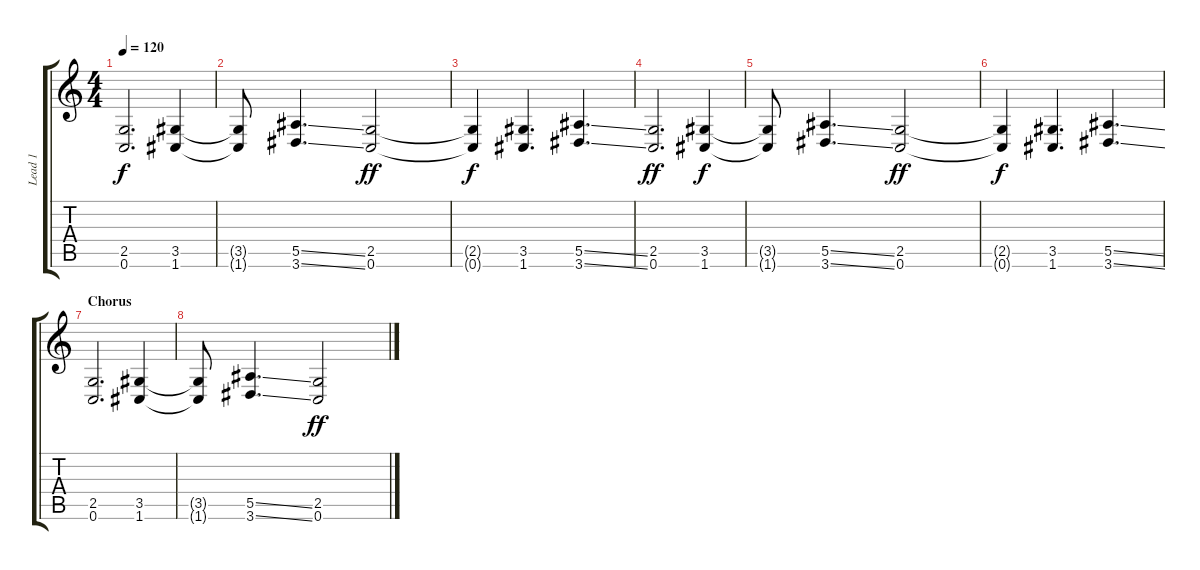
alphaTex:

\track ("Lead 1" "Lead 1") {instrument overdrivenguitar}
\staff {score tabs}
\tuning (C4 G3 Eb3 Bb2 F2 C2) {hide}
\ts (4 4)
\tempo 120
\clef g2
\ks c
(2.5 0.6).2{d dy f} (3.5 1.6).4 |
(3.5{t} 1.6{t}).8 (5.5{ss} 3.6{ss}).4{d} (2.5 0.6).2{dy ff} |
(2.5{t} 0.6{t}).4{dy f} (3.5 1.6).4{d} (5.5{ss} 3.6{ss}).4{d} |
(2.5 0.6).2{d dy ff} (3.5 1.6).4{dy f} |
(3.5{t} 1.6{t}).8 (5.5{ss} 3.6{ss}).4{d} (2.5 0.6).2{dy ff} |
(2.5{t} 0.6{t}).4{dy f} (3.5 1.6).4{d} (5.5{ss} 3.6{ss}).4{d} |
\section ("" "Chorus")
(2.5 0.6).2{d} (3.5 1.6).4 |
(3.5{t} 1.6{t}).8 (5.5{ss} 3.6{ss}).4{d} (2.5 0.6).2{dy ff}
